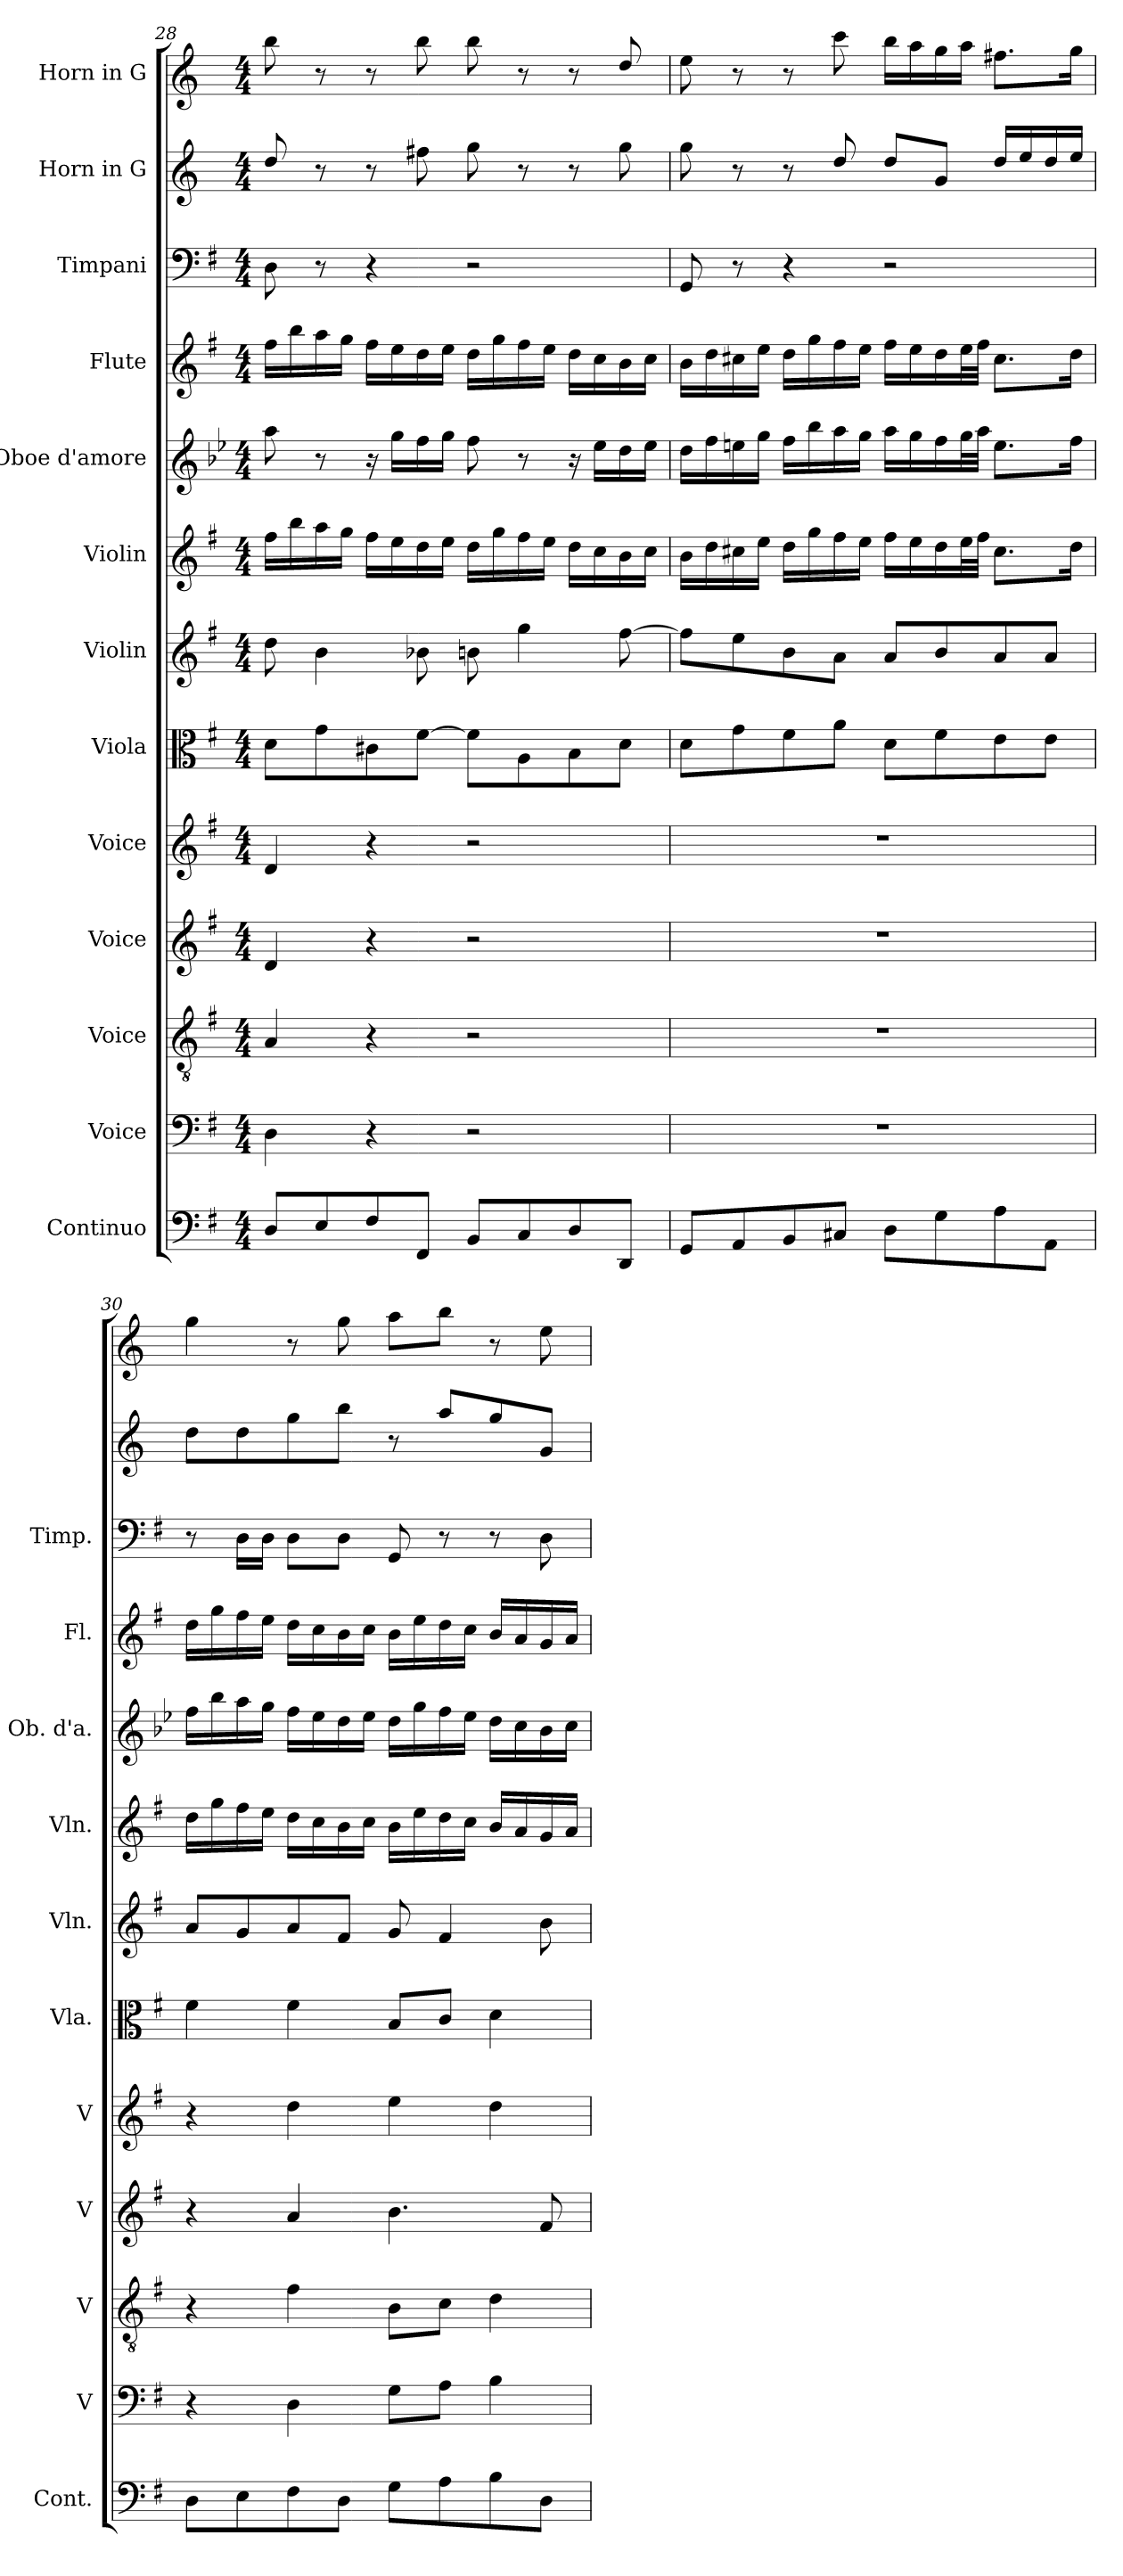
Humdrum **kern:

**kern	**kern	**kern	**kern	**kern	**kern	**kern	**kern	**kern	**kern	**kern	**kern	**kern
*part13	*part12	*part11	*part10	*part9	*part8	*part7	*part6	*part5	*part4	*part3	*part2	*part1
*staff13	*staff12	*staff11	*staff10	*staff9	*staff8	*staff7	*staff6	*staff5	*staff4	*staff3	*staff2	*staff1
*I"Continuo	*I"Voice	*I"Voice	*I"Voice	*I"Voice	*I"Viola	*I"Violin	*I"Violin	*I"Oboe d'amore	*I"Flute	*I"Timpani	*I"Horn in G	*I"Horn in G
*I'Cont.	*I'V	*I'V	*I'V	*I'V	*I'Vla.	*I'Vln.	*I'Vln.	*I'Ob. d'a.	*I'Fl.	*I'Timp.	*	*
*clefF4	*clefF4	*clefGv2	*clefG2	*clefG2	*clefC3	*clefG2	*clefG2	*clefG2	*clefG2	*clefF4	*clefG2	*clefG2
*ITrd7c12	*	*	*	*	*	*	*	*ITrd2c3	*	*	*ITrd3c5	*ITrd3c5
*k[f#]	*k[f#]	*k[f#]	*k[f#]	*k[f#]	*k[f#]	*k[f#]	*k[f#]	*k[f#]	*k[f#]	*k[f#]	*k[f#]	*k[f#]
*M4/4	*M4/4	*M4/4	*M4/4	*M4/4	*M4/4	*M4/4	*M4/4	*M4/4	*M4/4	*M4/4	*M4/4	*M4/4
=28	=28	=28	=28	=28	=28	=28	=28	=28	=28	=28	=28	=28
8DD/L	4D\	4A/	4d/	4d/	8d\L	8dd\	16ff#\LL	8ff#\	16ff#\LL	8D\	8a/	8ff#\
.	.	.	.	.	.	.	16bb\	.	16bb\	.	.	.
8EE/	.	.	.	.	8g\	4b\	16aa\	8r	16aa\	8r	8r	8r
.	.	.	.	.	.	.	16gg\JJ	.	16gg\JJ	.	.	.
8FF#/	4r	4r	4r	4r	8c#X\	.	16ff#\LL	16r	16ff#\LL	4r	8r	8r
.	.	.	.	.	.	.	16ee\	16ee\LL	16ee\	.	.	.
8FFF#/J	.	.	.	.	[8f#\J	8b-X\	16dd\	16dd\	16dd\	.	8cc#X\	8ff#\
.	.	.	.	.	.	.	16ee\JJ	16ee\JJ	16ee\JJ	.	.	.
8BBB/L	2r	2r	2r	2r	8f#\L]	8bn\	16dd\LL	8dd\	16dd\LL	2r	8dd\	8ff#\
.	.	.	.	.	.	.	16gg\	.	16gg\	.	.	.
8CC/	.	.	.	.	8A\	4gg\	16ff#\	8r	16ff#\	.	8r	8r
.	.	.	.	.	.	.	16ee\JJ	.	16ee\JJ	.	.	.
8DD/	.	.	.	.	8B\	.	16dd\LL	16r	16dd\LL	.	8r	8r
.	.	.	.	.	.	.	16cc\	16cc\LL	16cc\	.	.	.
8DDD/J	.	.	.	.	8d\J	[8ff#\	16b\	16b\	16b\	.	8dd\	8a/
.	.	.	.	.	.	.	16cc\JJ	16cc\JJ	16cc\JJ	.	.	.
!!LO:PB:g=z
=29	=29	=29	=29	=29	=29	=29	=29	=29	=29	=29	=29	=29
8GGG/L	1r	1r	1r	1r	8d\L	8ff#\L]	16b\LL	16b\LL	16b\LL	8GG/	8dd\	8b\
.	.	.	.	.	.	.	16dd\	16dd\	16dd\	.	.	.
8AAA/	.	.	.	.	8g\	8ee\	16cc#X\	16cc#X\	16cc#X\	8r	8r	8r
.	.	.	.	.	.	.	16ee\JJ	16ee\JJ	16ee\JJ	.	.	.
8BBB/	.	.	.	.	8f#\	8b\	16dd\LL	16dd\LL	16dd\LL	4r	8r	8r
.	.	.	.	.	.	.	16gg\	16gg\	16gg\	.	.	.
8CC#X/J	.	.	.	.	8a\J	8a\J	16ff#\	16ff#\	16ff#\	.	8a/	8gg\
.	.	.	.	.	.	.	16ee\JJ	16ee\JJ	16ee\JJ	.	.	.
8DD\L	.	.	.	.	8d\L	8a/L	16ff#\LL	16ff#\LL	16ff#\LL	2r	8a/L	16ff#\LL
.	.	.	.	.	.	.	16ee\	16ee\	16ee\	.	.	16ee\
8GG\	.	.	.	.	8f#\	8b/	16dd\	16dd\	16dd\	.	8d/J	16dd\
.	.	.	.	.	.	.	32ee\L	32ee\L	32ee\L	.	.	16ee\JJ
.	.	.	.	.	.	.	32ff#\JJJ	32ff#\JJJ	32ff#\JJJ	.	.	.
8AA\	.	.	.	.	8e\	8a/	8.cc#\L	8.cc#\L	8.cc#\L	.	16a/LL	8.cc#X\L
.	.	.	.	.	.	.	.	.	.	.	16b/	.
8AAA\J	.	.	.	.	8e\J	8a/J	.	.	.	.	16a/	.
.	.	.	.	.	.	.	16dd\Jk	16dd\Jk	16dd\Jk	.	16b/JJ	16dd\Jk
=30	=30	=30	=30	=30	=30	=30	=30	=30	=30	=30	=30	=30
8DD\L	4r	4r	4r	4r	4f#\	8a/L	16dd\LL	16dd\LL	16dd\LL	8r	8a\L	4dd\
.	.	.	.	.	.	.	16gg\	16gg\	16gg\	.	.	.
8EE\	.	.	.	.	.	8g/	16ff#\	16ff#\	16ff#\	16D\LL	8a\	.
.	.	.	.	.	.	.	16ee\JJ	16ee\JJ	16ee\JJ	16D\JJ	.	.
8FF#\	4D\	4f#\	4a/	4dd\	4f#\	8a/	16dd\LL	16dd\LL	16dd\LL	8D\L	8dd\	8r
.	.	.	.	.	.	.	16cc\	16cc\	16cc\	.	.	.
8DD\J	.	.	.	.	.	8f#/J	16b\	16b\	16b\	8D\J	8ff#\J	8dd\
.	.	.	.	.	.	.	16cc\JJ	16cc\JJ	16cc\JJ	.	.	.
8GG\L	8G\L	8B\L	4.b\	4ee\	8B/L	8g/	16b\LL	16b\LL	16b\LL	8GG/	8r	8ee\L
.	.	.	.	.	.	.	16ee\	16ee\	16ee\	.	.	.
8AA\	8A\J	8c\J	.	.	8c/J	4f#/	16dd\	16dd\	16dd\	8r	8ee/L	8ff#\J
.	.	.	.	.	.	.	16cc\JJ	16cc\JJ	16cc\JJ	.	.	.
8BB\	4B\	4d\	.	4dd\	4d\	.	16b/LL	16b\LL	16b/LL	8r	8dd/	8r
.	.	.	.	.	.	.	16a/	16a\	16a/	.	.	.
8DD\J	.	.	8f#/	.	.	8b\	16g/	16g\	16g/	8D\	8d/J	8b\
.	.	.	.	.	.	.	16a/JJ	16a\JJ	16a/JJ	.	.	.
=	=	=	=	=	=	=	=	=	=	=	=	=
*-	*-	*-	*-	*-	*-	*-	*-	*-	*-	*-	*-	*-
